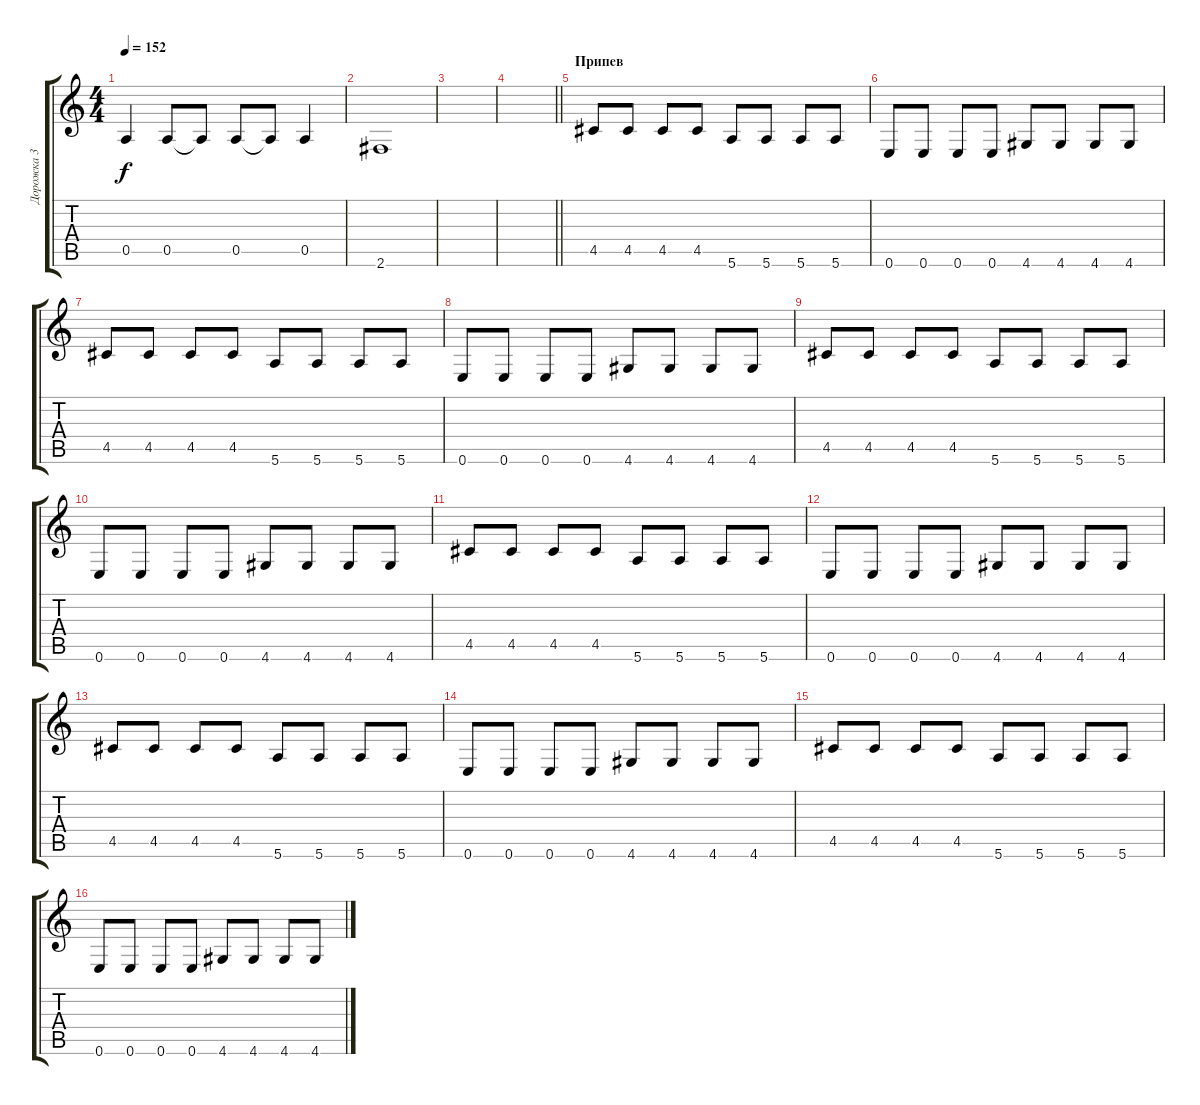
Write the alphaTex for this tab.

\track ("Дорожка 3" "Дорожка 3") {instrument electricbassfinger}
\staff {score tabs}
\tuning (E4 B3 G3 D3 A2 E2) {hide}
\ts (4 4)
\tempo 152
\clef g2
\ks c
0.5.4{dy f} 0.5.8 0.5{t}.8 0.5.8 0.5{t}.8 0.5.4 |
2.6.1 |
|
\barLineRight lightlight
|
\section ("" "Припев")
4.5.8 4.5.8 4.5.8 4.5.8 5.6.8 5.6.8 5.6.8 5.6.8 |
0.6.8 0.6.8 0.6.8 0.6.8 4.6.8 4.6.8 4.6.8 4.6.8 |
4.5.8 4.5.8 4.5.8 4.5.8 5.6.8 5.6.8 5.6.8 5.6.8 |
0.6.8 0.6.8 0.6.8 0.6.8 4.6.8 4.6.8 4.6.8 4.6.8 |
4.5.8 4.5.8 4.5.8 4.5.8 5.6.8 5.6.8 5.6.8 5.6.8 |
0.6.8 0.6.8 0.6.8 0.6.8 4.6.8 4.6.8 4.6.8 4.6.8 |
4.5.8 4.5.8 4.5.8 4.5.8 5.6.8 5.6.8 5.6.8 5.6.8 |
0.6.8 0.6.8 0.6.8 0.6.8 4.6.8 4.6.8 4.6.8 4.6.8 |
4.5.8 4.5.8 4.5.8 4.5.8 5.6.8 5.6.8 5.6.8 5.6.8 |
0.6.8 0.6.8 0.6.8 0.6.8 4.6.8 4.6.8 4.6.8 4.6.8 |
4.5.8 4.5.8 4.5.8 4.5.8 5.6.8 5.6.8 5.6.8 5.6.8 |
0.6.8 0.6.8 0.6.8 0.6.8 4.6.8 4.6.8 4.6.8 4.6.8
